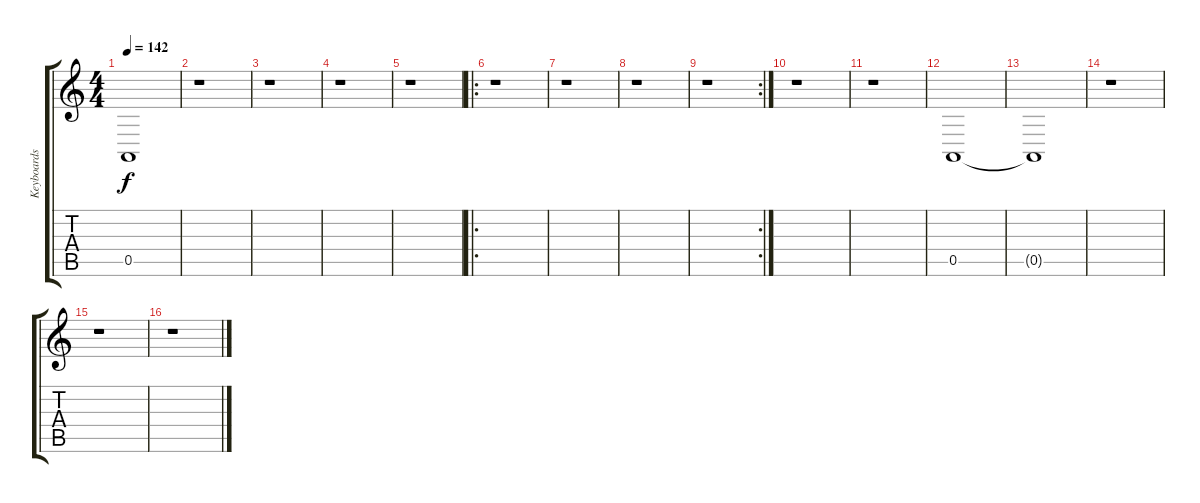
\track ("Keyboards" "Keyboards") {instrument stringensemble1}
\staff {score tabs}
\tuning (E4 B3 G3 D3 A2 E2) {hide}
\ts (4 4)
\tempo 142
\clef g2
\ks c
0.5{t}.1{dy f} |
r.1 |
r.1 |
r.1 |
r.1 |
\ro
r.1 |
r.1 |
r.1 |
\rc 2
r.1 |
r.1 |
r.1 |
0.5.1 |
0.5{t}.1 |
r.1 |
r.1 |
r.1
